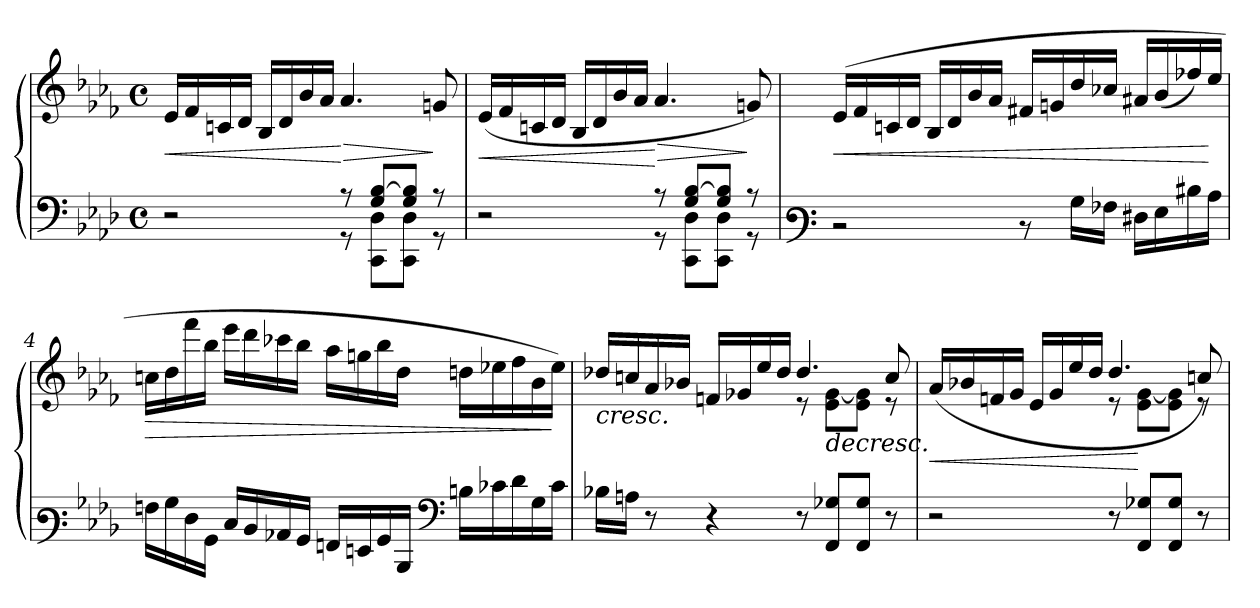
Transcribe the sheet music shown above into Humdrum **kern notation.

**kern	**kern	**dynam
*part1	*part1	*part1
*staff2	*staff1	*staff1/2
*clefF4	*clefG3	*
*k[b-e-a-d-]	*k[b-e-a-d-]	*
*M4/4	*M4/4	*
*met(c)	*met(c)	*
=1	=1	=1
*^	*	*
!	!	!	!LO:HP:b
2rE	2ryy	16c/LL	<
.	.	16d-/	.
.	.	16An/	.
.	.	16B-/JJ	.
.	.	16G/LL	.
.	.	16B-/	.
.	.	16g/	.
.	.	16f/JJ	.
!	!	!	!LO:HP:n=1:b
8rA	8rGG	4.f/	[ >
8G/ [>8B-/L	8CC\ 8D-\L	.	.
8G/ 8B-/]J	8CC\ 8D-\J	.	.
8rA	8rGG	8en/	]
=2	=2	=2	=2
!	!	!	!LO:HP:b
2rE	2ryy	(>16c/LL	<
.	.	16d-/	.
.	.	16An/	.
.	.	16B-/JJ	.
.	.	16G/LL	.
.	.	16B-/	.
.	.	16g/	.
.	.	16f/JJ	.
!	!	!	!LO:HP:n=1:b
8rA	8rGG	4.f/	[ >
8G/ [>8B-/L	8CC\ 8D-\L	.	.
8G/ 8B-/]J	8CC\ 8D-\J	.	.
8rA	8rGG	8en/)	]
*v	*v	*	*
!!LO:LB:g=z
=3	=3	=3
*clefF3	*	*
*^	*	*
!	!	!	!LO:HP:b
*v	*v	*	*
2rD	(>16c/LL	<
.	16d-/	.
.	16An/	.
.	16B-/JJ	.
.	16G/LL	.
.	16B-/	.
.	16g/	.
.	16f/JJ	.
8rD	16d#X/LL	.
.	16en/	.
16B-\LL	16b-/	.
16A-X\JJ	16a-X/JJ	.
16F#X\LL	16f#X/LL	.
16G\	(>16g/	.
16d#\	16dd-X/)	.
16c\JJ	16cc/JJ	[
=4	=4	=4
!	!	!LO:HP:b
16An\LL	16an\LL	>
16B-\	16b-\	.
16F\	16ddd-\	.
16BB-\JJ	16gg\JJ	.
16E-/LL	16ccc\LL	.
16D-/	16bb-\	.
16C-X/	16aa-X\	.
16BB-/JJ	16gg\JJ	.
16AAn/LL	16ff\LL	.
16GGn/	16een\	.
16BB-/	16gg\	.
16DD-/JJ	16b-\JJ	.
*clefF4	*	*
16Bn\LL	16bn\LL	.
16c-\	16cc-\	.
16d-\	16dd-\	.
16G\	16g\	.
16c-\JJ	16cc-\JJ)	]
!!LO:LB:g=z
=5	=5	=5
!	!	!LO:HP:b
*	*^	*
16B-X\LL	16b-X/LL	2ryy	<
16An\JJ	16an/	.	.
8r	16f/	.	.
.	16g-X/JJ	.	.
4r	16dn/LL	.	.
.	16e-X/	.	.
.	16cc/	.	.
.	16b-/JJ	.	.
8r	4.b-/	8rc	.
!	!	!	!LO:HP:b
8FF/ 8G-X/L	.	8c\ [>8e-\L	>
8FF/ 8G-/J	.	8c\ 8e-\]J	.
8r	8a/	8rc	[
=6	=6	=6	=6
!	!	!	!LO:HP:b
2rE	(>16f/LL	2ryy	<
.	16g-X/	.	.
.	16dn/	.	.
.	16e-/JJ	.	.
.	16c/LL	.	.
.	16e-/	.	.
.	16cc/	.	.
.	16b-/JJ	.	.
8r	4.b-/	8rc	.
8FF/ 8G-X/L	.	8c\ [>8e-\L	[
8FF/ 8G-/J	.	8c\ 8e-\]J	.
8r	8an/)	8rc	]
*	*v	*v	*
=	=	=
*-	*-	*-
